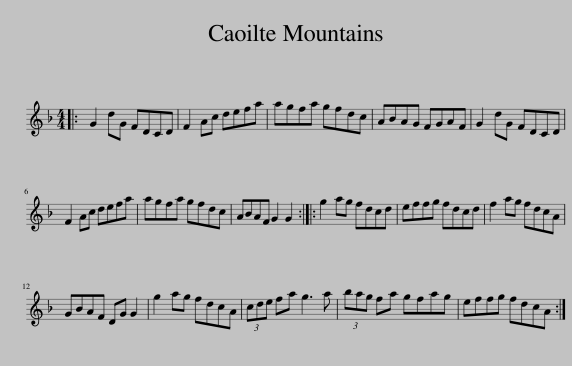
X:1
L:1/8
M:4/4
I:linebreak $
K:F
V:1 treble
V:1
|: G2 dG FDCD | F2 Ac defa | agfa gfdc | ABAG FGAF | G2 dG FDCD |$ %5
 F2 Ac defa | agfa gfdc | ABAF G2 G2 :: g2 ag fdcd | effg fdcd | %10
 f2 ag fdcA |$ GBAF DG G2 | g2 ag fdcA | (3cde fa g3 a | (3bag fa gfag | %15
 effg fdcA :| %16
